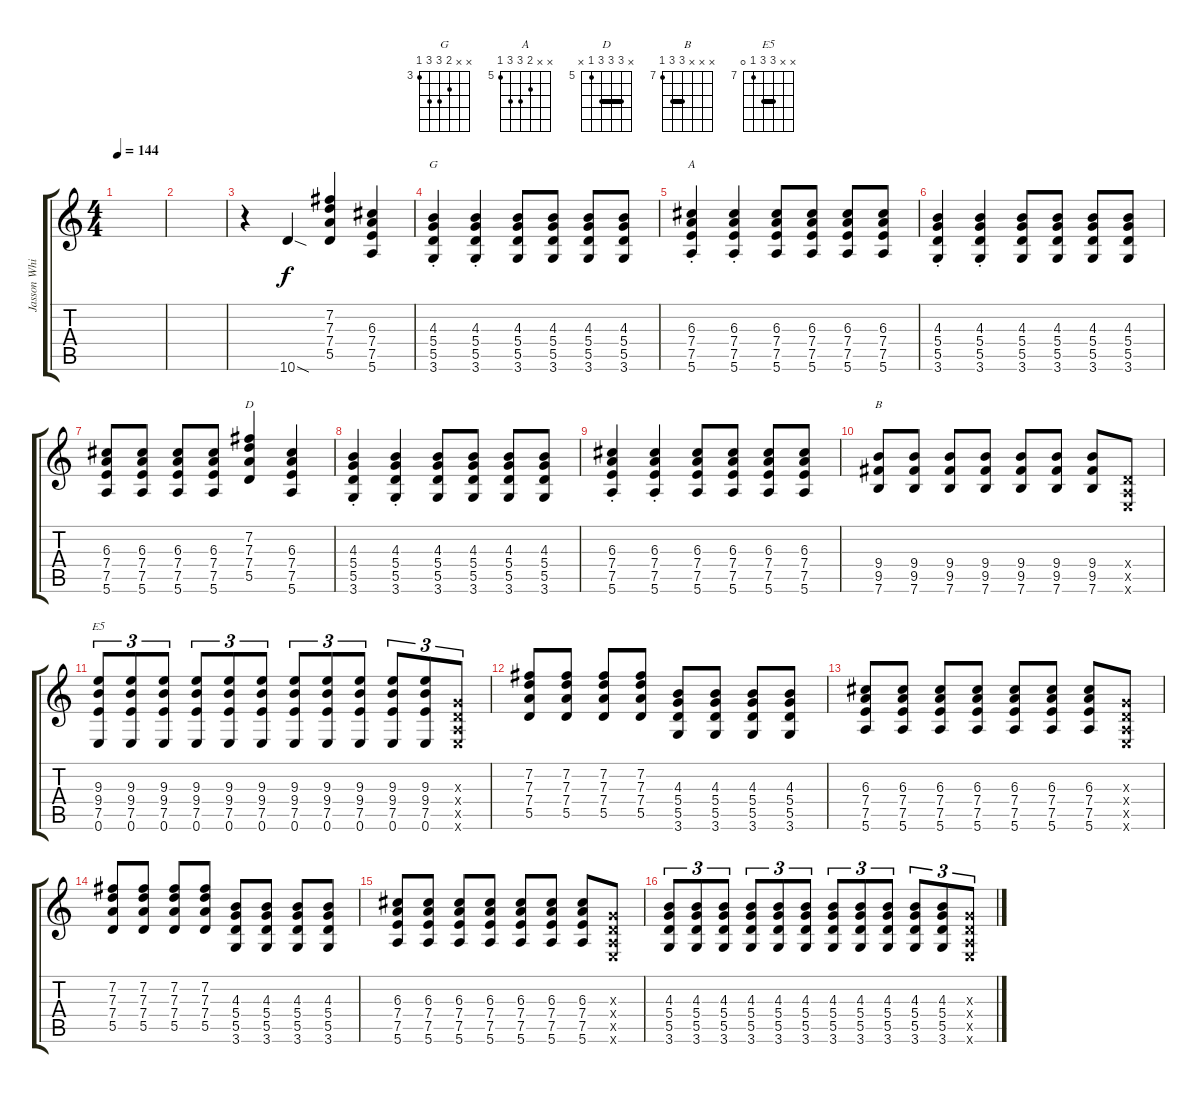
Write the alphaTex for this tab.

\track ("Jasson Whilles" "Jasson Whi") {instrument distortionguitar}
\staff {score tabs}
\tuning (E4 B3 G3 D3 A2 E2) {hide}
\chord ("G" x x 4 5 5 3) {firstfret 3}
\chord ("A" x x 6 7 7 5) {firstfret 5}
\chord ("D" x 7 7 7 5 x) {firstfret 5 barre 7}
\chord ("B" x x x 9 9 7) {firstfret 7 barre 9}
\chord ("E5" x x 9 9 7 0) {firstfret 7 barre 9}
\ts (4 4)
\tempo 144
\clef g2
\ks c
|
|
r.4 10.6{sod}.4 (7.2 7.3 7.4 5.5).4 (6.3 7.4 7.5 5.6).4 |
(4.3{st} 5.4{st} 5.5{st} 3.6{st}).4{ch "G"} (4.3{st} 5.4{st} 5.5{st} 3.6{st}).4 (4.3 5.4 5.5 3.6).8 (4.3 5.4 5.5 3.6).8 (4.3 5.4 5.5 3.6).8 (4.3 5.4 5.5 3.6).8 |
(6.3{st} 7.4{st} 7.5{st} 5.6{st}).4{ch "A"} (6.3{st} 7.4{st} 7.5{st} 5.6{st}).4 (6.3 7.4 7.5 5.6).8 (6.3 7.4 7.5 5.6).8 (6.3 7.4 7.5 5.6).8 (6.3 7.4 7.5 5.6).8 |
(4.3{st} 5.4{st} 5.5{st} 3.6{st}).4 (4.3{st} 5.4{st} 5.5{st} 3.6{st}).4 (4.3 5.4 5.5 3.6).8 (4.3 5.4 5.5 3.6).8 (4.3 5.4 5.5 3.6).8 (4.3 5.4 5.5 3.6).8 |
(6.3 7.4 7.5 5.6).8 (6.3 7.4 7.5 5.6).8 (6.3 7.4 7.5 5.6).8 (6.3 7.4 7.5 5.6).8 (7.2 7.3 7.4 5.5).4{ch "D"} (6.3 7.4 7.5 5.6).4 |
(4.3{st} 5.4{st} 5.5{st} 3.6{st}).4 (4.3{st} 5.4{st} 5.5{st} 3.6{st}).4 (4.3 5.4 5.5 3.6).8 (4.3 5.4 5.5 3.6).8 (4.3 5.4 5.5 3.6).8 (4.3 5.4 5.5 3.6).8 |
(6.3{st} 7.4{st} 7.5{st} 5.6{st}).4 (6.3{st} 7.4{st} 7.5{st} 5.6{st}).4 (6.3 7.4 7.5 5.6).8 (6.3 7.4 7.5 5.6).8 (6.3 7.4 7.5 5.6).8 (6.3 7.4 7.5 5.6).8 |
(9.4 9.5 7.6).8{ch "B"} (9.4 9.5 7.6).8 (9.4 9.5 7.6).8 (9.4 9.5 7.6).8 (9.4 9.5 7.6).8 (9.4 9.5 7.6).8 (9.4 9.5 7.6).8 (0.4{x} 0.5{x} 0.6{x}).8 |
(9.3 9.4 7.5 0.6).8{tu (3 2) ch "E5"} (9.3 9.4 7.5 0.6).8{tu (3 2)} (9.3 9.4 7.5 0.6).8{tu (3 2)} (9.3 9.4 7.5 0.6).8{tu (3 2)} (9.3 9.4 7.5 0.6).8{tu (3 2)} (9.3 9.4 7.5 0.6).8{tu (3 2)} (9.3 9.4 7.5 0.6).8{tu (3 2)} (9.3 9.4 7.5 0.6).8{tu (3 2)} (9.3 9.4 7.5 0.6).8{tu (3 2)} (9.3 9.4 7.5 0.6).8{tu (3 2)} (9.3 9.4 7.5 0.6).8{tu (3 2)} (0.3{x} 0.4{x} 0.5{x} 0.6{x}).8{tu (3 2)} |
(7.2 7.3 7.4 5.5).8 (7.2 7.3 7.4 5.5).8 (7.2 7.3 7.4 5.5).8 (7.2 7.3 7.4 5.5).8 (4.3 5.4 5.5 3.6).8 (4.3 5.4 5.5 3.6).8 (4.3 5.4 5.5 3.6).8 (4.3 5.4 5.5 3.6).8 |
(6.3 7.4 7.5 5.6).8 (6.3 7.4 7.5 5.6).8 (6.3 7.4 7.5 5.6).8 (6.3 7.4 7.5 5.6).8 (6.3 7.4 7.5 5.6).8 (6.3 7.4 7.5 5.6).8 (6.3 7.4 7.5 5.6).8 (0.3{x} 0.4{x} 0.5{x} 0.6{x}).8 |
(7.2 7.3 7.4 5.5).8 (7.2 7.3 7.4 5.5).8 (7.2 7.3 7.4 5.5).8 (7.2 7.3 7.4 5.5).8 (4.3 5.4 5.5 3.6).8 (4.3 5.4 5.5 3.6).8 (4.3 5.4 5.5 3.6).8 (4.3 5.4 5.5 3.6).8 |
(6.3 7.4 7.5 5.6).8 (6.3 7.4 7.5 5.6).8 (6.3 7.4 7.5 5.6).8 (6.3 7.4 7.5 5.6).8 (6.3 7.4 7.5 5.6).8 (6.3 7.4 7.5 5.6).8 (6.3 7.4 7.5 5.6).8 (0.3{x} 0.4{x} 0.5{x} 0.6{x}).8 |
(4.3 5.4 5.5 3.6).8{tu (3 2)} (4.3 5.4 5.5 3.6).8{tu (3 2)} (4.3 5.4 5.5 3.6).8{tu (3 2)} (4.3 5.4 5.5 3.6).8{tu (3 2)} (4.3 5.4 5.5 3.6).8{tu (3 2)} (4.3 5.4 5.5 3.6).8{tu (3 2)} (4.3 5.4 5.5 3.6).8{tu (3 2)} (4.3 5.4 5.5 3.6).8{tu (3 2)} (4.3 5.4 5.5 3.6).8{tu (3 2)} (4.3 5.4 5.5 3.6).8{tu (3 2)} (4.3 5.4 5.5 3.6).8{tu (3 2)} (0.3{x} 0.4{x} 0.5{x} 0.6{x}).8{tu (3 2)}
